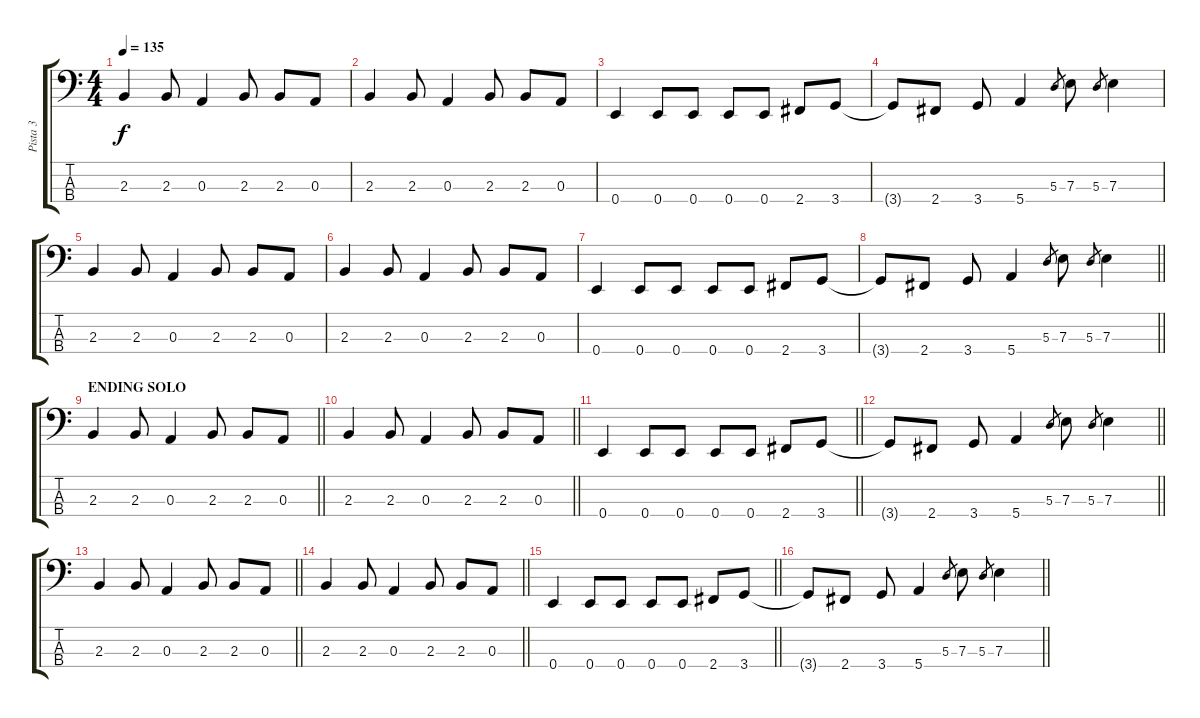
\track ("Pista 3" "Pista 3") {instrument electricbassfinger}
\staff {score tabs}
\tuning (G2 D2 A1 E1) {hide}
\ts (4 4)
\tempo 135
\clef f4
\ks c
2.3.4{dy f} 2.3.8 0.3.4 2.3.8 2.3.8 0.3.8 |
2.3.4 2.3.8 0.3.4 2.3.8 2.3.8 0.3.8 |
0.4.4 0.4.8 0.4.8 0.4.8 0.4.8 2.4.8 3.4.8 |
3.4{t}.8 2.4.8 3.4.8 5.4.4 5.3.8{gr} 7.3.8 5.3.8{gr} 7.3.4 |
2.3.4 2.3.8 0.3.4 2.3.8 2.3.8 0.3.8 |
2.3.4 2.3.8 0.3.4 2.3.8 2.3.8 0.3.8 |
0.4.4 0.4.8 0.4.8 0.4.8 0.4.8 2.4.8 3.4.8 |
\barLineRight lightlight
3.4{t}.8 2.4.8 3.4.8 5.4.4 5.3.8{gr} 7.3.8 5.3.8{gr} 7.3.4 |
\section ("" "ENDING SOLO")
\barLineRight lightlight
2.3.4 2.3.8 0.3.4 2.3.8 2.3.8 0.3.8 |
\barLineRight lightlight
2.3.4 2.3.8 0.3.4 2.3.8 2.3.8 0.3.8 |
\barLineRight lightlight
0.4.4 0.4.8 0.4.8 0.4.8 0.4.8 2.4.8 3.4.8 |
\barLineRight lightlight
3.4{t}.8 2.4.8 3.4.8 5.4.4 5.3.8{gr} 7.3.8 5.3.8{gr} 7.3.4 |
\barLineRight lightlight
2.3.4 2.3.8 0.3.4 2.3.8 2.3.8 0.3.8 |
\barLineRight lightlight
2.3.4 2.3.8 0.3.4 2.3.8 2.3.8 0.3.8 |
\barLineRight lightlight
0.4.4 0.4.8 0.4.8 0.4.8 0.4.8 2.4.8 3.4.8 |
\barLineRight lightlight
3.4{t}.8 2.4.8 3.4.8 5.4.4 5.3.8{gr} 7.3.8 5.3.8{gr} 7.3.4
